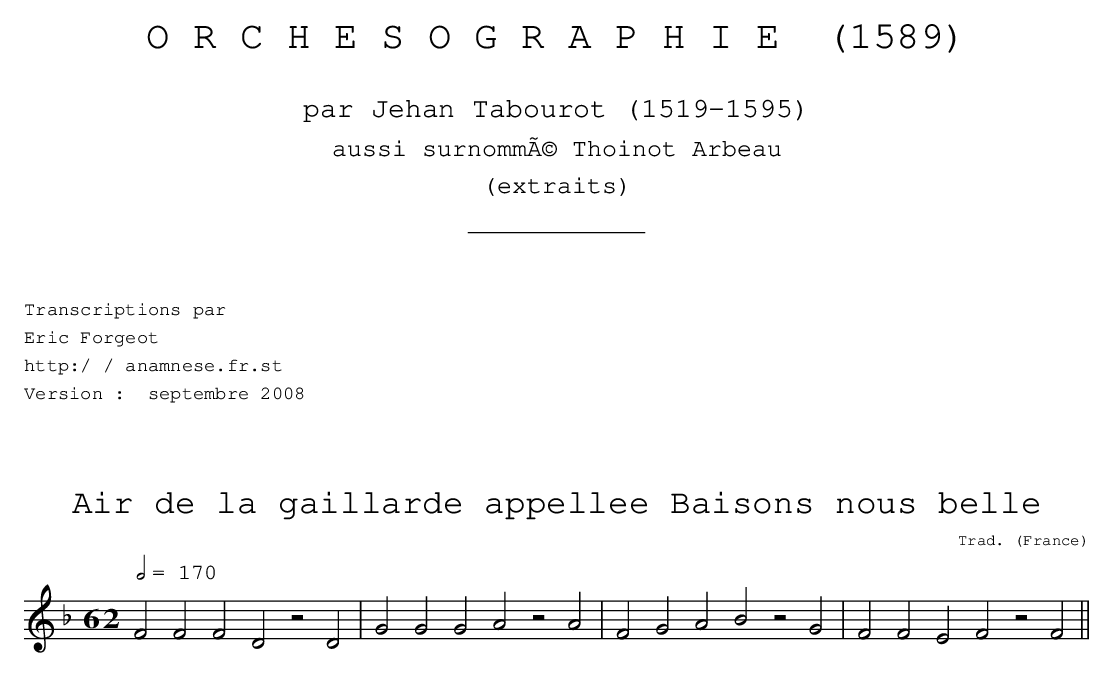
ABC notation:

X:1
T:Air de la gaillarde appellee Baisons nous belle
C:Trad.
O:France
M:6/ 2
L:1/ 2
Q:1/ 2=170
K:F
F F F D z D | G G G A z A | F G A B z G | F F E F z F ||
